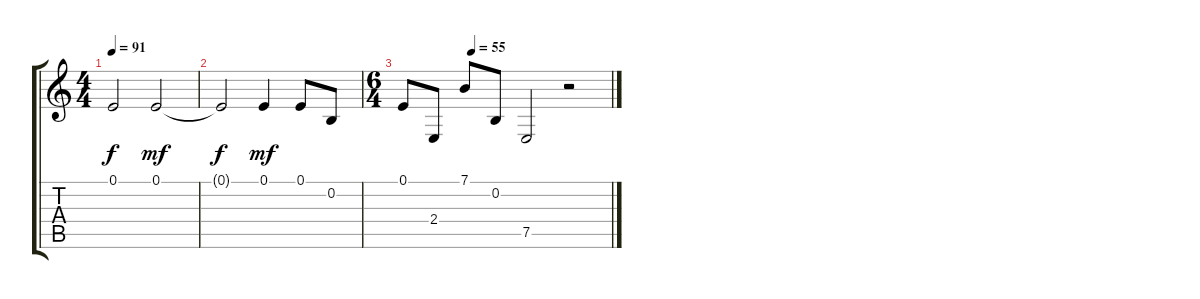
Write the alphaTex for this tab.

\track "" {instrument stringensemble1}
\staff {score tabs}
\tuning (E4 B3 G3 D3 A2 E2) {hide}
\ts (4 4)
\tempo 91
\clef g2
\ks c
0.1{t}.2{dy f} 0.1.2{dy mf} |
0.1{t}.2{dy f} 0.1.4{dy mf} 0.1.8 0.2.8 |
\ts (6 4)
\tempo (55 0.3333333333333333)
0.1.8 2.4.8 7.1.8 0.2.8 7.5.2 r.2
